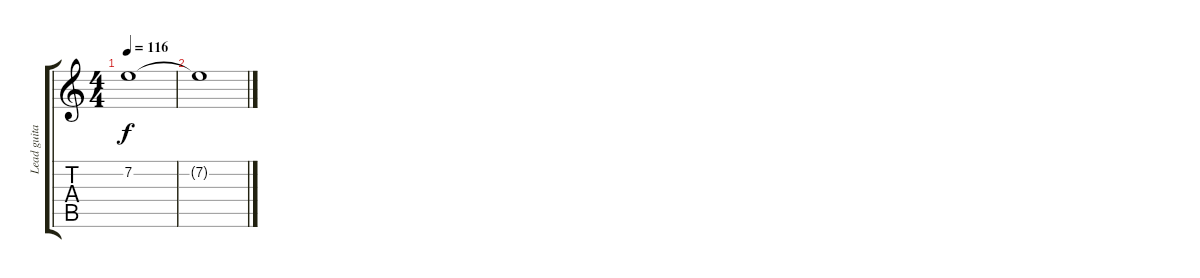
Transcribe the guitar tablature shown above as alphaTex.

\track ("Lead guitar" "Lead guita") {instrument distortionguitar}
\staff {score tabs}
\tuning (D4 A3 F3 C3 G2 C2) {hide}
\ts (4 4)
\tempo 116
\clef g2
\ks c
7.2{t}.1{dy f} |
7.2{t}.1
